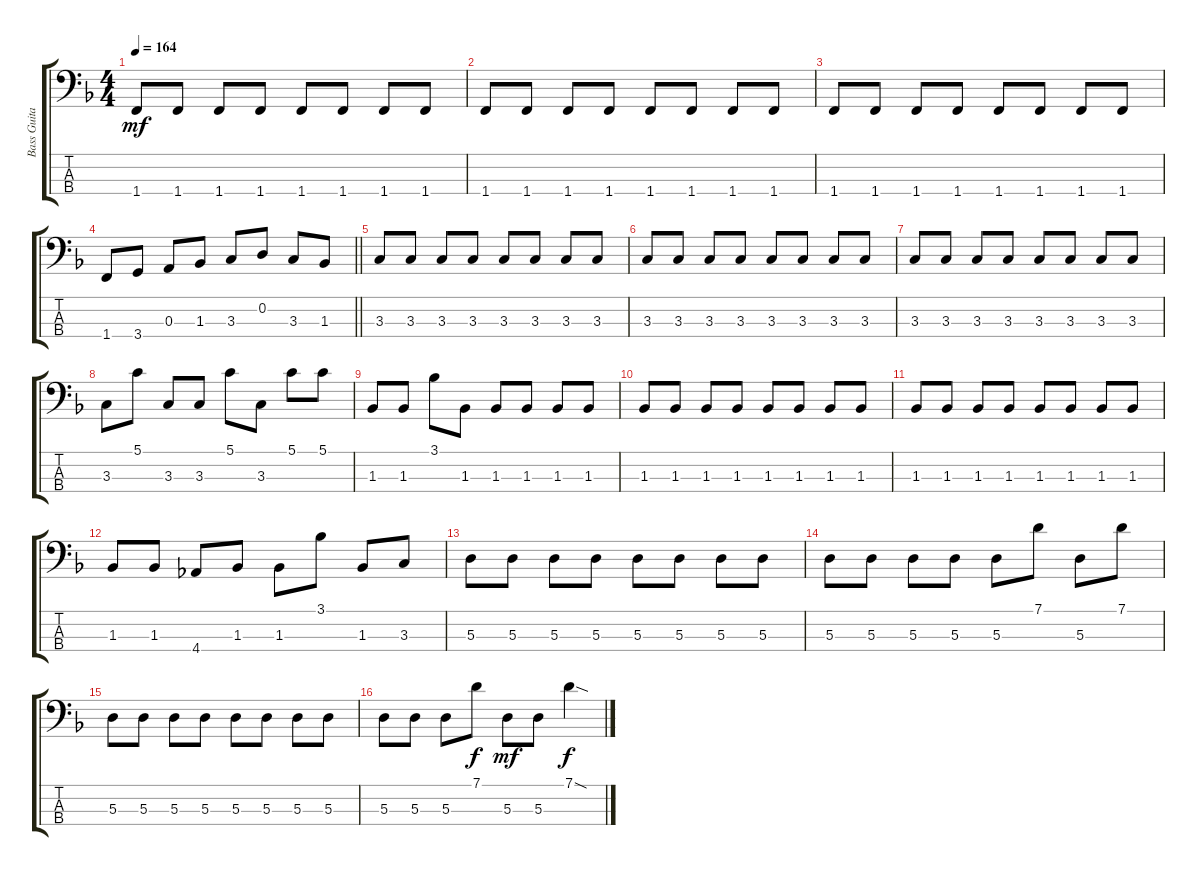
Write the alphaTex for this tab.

\track ("Bass Guitar" "Bass Guita") {instrument electricbassfinger}
\staff {score tabs}
\tuning (G2 D2 A1 E1) {hide}
\ts (4 4)
\tempo 164
\clef f4
\ks dminor
1.4.8{dy mf} 1.4.8 1.4.8 1.4.8 1.4.8 1.4.8 1.4.8 1.4.8 |
1.4.8 1.4.8 1.4.8 1.4.8 1.4.8 1.4.8 1.4.8 1.4.8 |
1.4.8 1.4.8 1.4.8 1.4.8 1.4.8 1.4.8 1.4.8 1.4.8 |
\barLineRight lightlight
1.4.8 3.4.8 0.3.8 1.3.8 3.3.8 0.2.8 3.3.8 1.3.8 |
3.3.8 3.3.8 3.3.8 3.3.8 3.3.8 3.3.8 3.3.8 3.3.8 |
3.3.8 3.3.8 3.3.8 3.3.8 3.3.8 3.3.8 3.3.8 3.3.8 |
3.3.8 3.3.8 3.3.8 3.3.8 3.3.8 3.3.8 3.3.8 3.3.8 |
3.3.8 5.1.8 3.3.8 3.3.8 5.1.8 3.3.8 5.1.8 5.1.8 |
1.3.8 1.3.8 3.1.8 1.3.8 1.3.8 1.3.8 1.3.8 1.3.8 |
1.3.8 1.3.8 1.3.8 1.3.8 1.3.8 1.3.8 1.3.8 1.3.8 |
1.3.8 1.3.8 1.3.8 1.3.8 1.3.8 1.3.8 1.3.8 1.3.8 |
1.3.8 1.3.8 4.4.8 1.3.8 1.3.8 3.1.8 1.3.8 3.3.8 |
5.3.8 5.3.8 5.3.8 5.3.8 5.3.8 5.3.8 5.3.8 5.3.8 |
5.3.8 5.3.8 5.3.8 5.3.8 5.3.8 7.1.8 5.3.8 7.1.8 |
5.3.8 5.3.8 5.3.8 5.3.8 5.3.8 5.3.8 5.3.8 5.3.8 |
5.3.8 5.3.8 5.3.8 7.1.8{dy f} 5.3.8{dy mf} 5.3.8 7.1{sod}.4{dy f}
